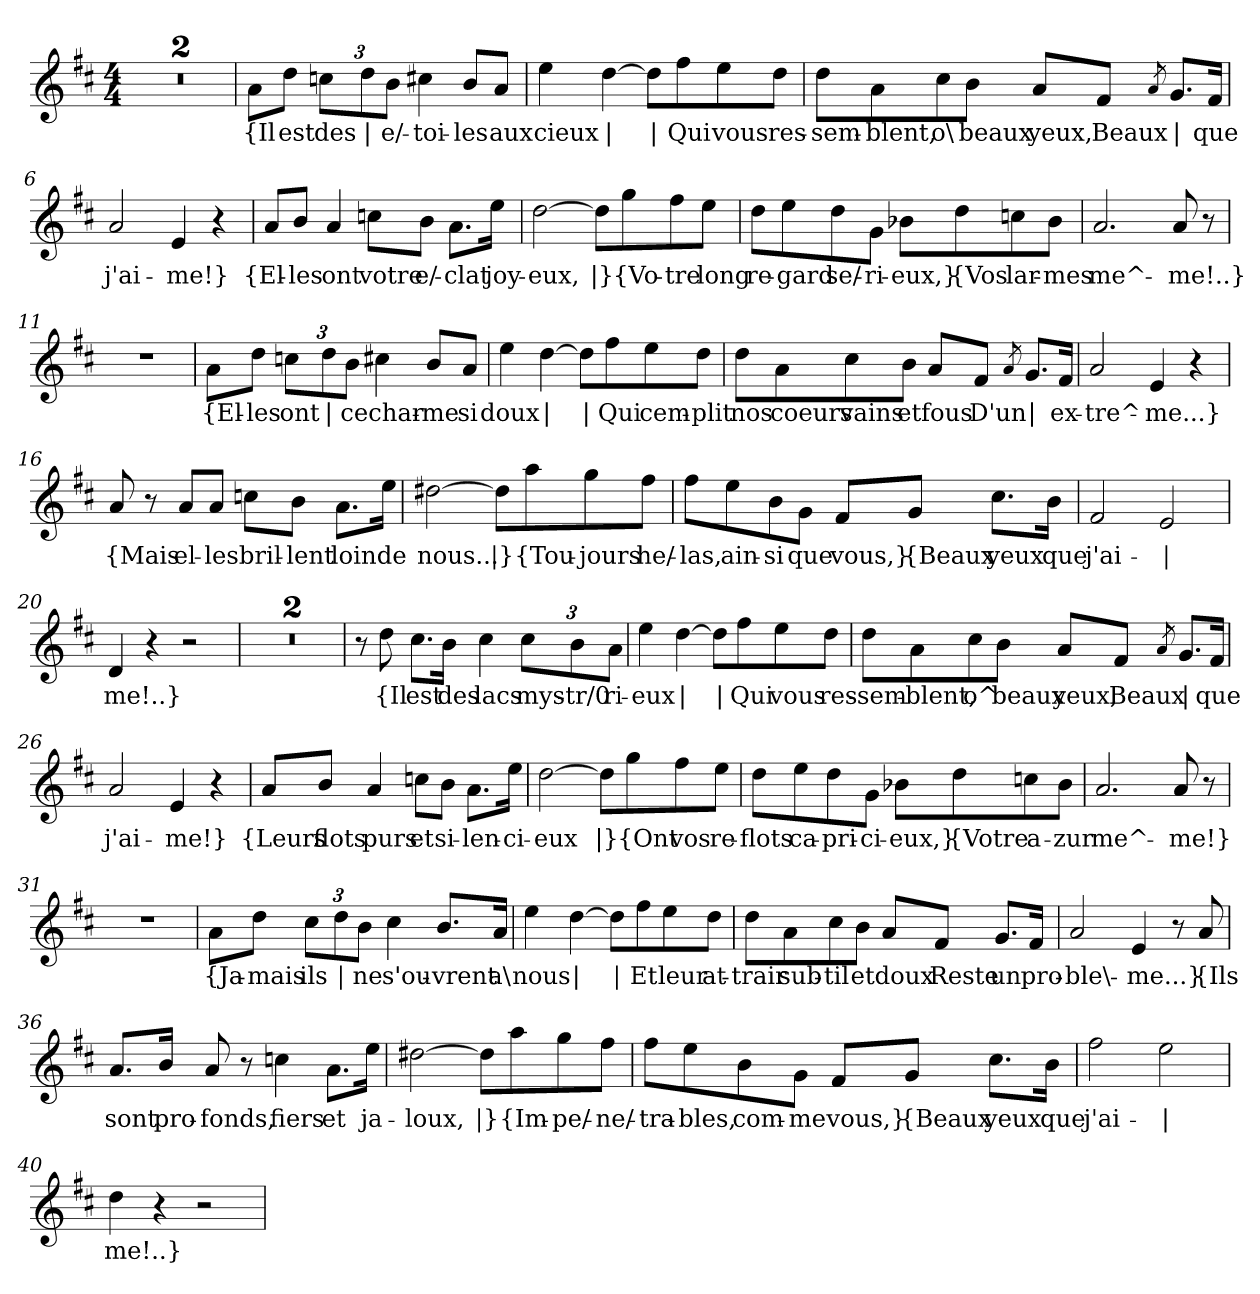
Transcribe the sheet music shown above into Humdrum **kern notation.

**kern	**text
*part1	*part1
*staff1	*staff1
*clefG2	*
*k[f#c#]	*
*M4/4	*
=1	=1
1r	.
=2	=2
1r	.
=3	=3
!	!LO:LY:b
8a\L	{Il
!	!LO:LY:b
8dd\J	est
*Xbrackettup	*
!	!LO:LY:b
12ccn\L	des
!	!LO:LY:b
12dd\	|
!	!LO:LY:b
12b\J	e/-
!	!LO:LY:b
4cc#X\	-toi-
!	!LO:LY:b
8b/L	-les
!	!LO:LY:b
8a/J	aux
=4	=4
!	!LO:LY:b
4ee\	cieux
!	!LO:LY:b
[4dd\	|
!	!LO:LY:b
8dd\L]	|
!	!LO:LY:b
8ff#\	Qui
!	!LO:LY:b
8ee\	vous
!	!LO:LY:b
8dd\J	res-
!!LO:LB:g=z
=5	=5
!	!LO:LY:b
8dd\L	-sem-
!	!LO:LY:b
8a\	-blent,
!	!LO:LY:b
8cc#\	o\
!	!LO:LY:b
8b\J	beaux
!	!LO:LY:b
8a/L	yeux,
!	!LO:LY:b
8f#/J	Beaux
8qa/	.
!	!LO:LY:b
8.g/L	|
!	!LO:LY:b
16f#/Jk	que
=6	=6
!	!LO:LY:b
2a/	j'ai-
!	!LO:LY:b
4e/	-me!}
4r	.
=7	=7
!	!LO:LY:b
8a/L	{El-
!	!LO:LY:b
8b/J	-les
!	!LO:LY:b
4a/	ont
!	!LO:LY:b
8ccn\L	votre
!	!LO:LY:b
8b\J	e/-
!	!LO:LY:b
8.a\L	-clat
!	!LO:LY:b
16ee\Jk	joy-
!!LO:LB:g=z
=8	=8
!	!LO:LY:b
[2dd\	-eux,
!	!LO:LY:b
8dd\L]	|}
!	!LO:LY:b
8gg\	{Vo-
!	!LO:LY:b
8ff#\	-tre
!	!LO:LY:b
8ee\J	long
=9	=9
!	!LO:LY:b
8dd\L	re-
!	!LO:LY:b
8ee\	-gard
!	!LO:LY:b
8dd\	se/-
!	!LO:LY:b
8g\J	-ri-
!	!LO:LY:b
8b-X\L	-eux,}
!	!LO:LY:b
8dd\	{Vos
!	!LO:LY:b
8ccn\	lar-
!	!LO:LY:b
8b-\J	-mes
=10	=10
!	!LO:LY:b
2.a/	-me^-
!	!LO:LY:b
8a/	-me!..}
8r	.
=11	=11
1r	.
!!LO:LB:g=z
=12	=12
!	!LO:LY:b
8a\L	{El-
!	!LO:LY:b
8dd\J	-les
!	!LO:LY:b
12ccn\L	ont
!	!LO:LY:b
12dd\	|
!	!LO:LY:b
12b\J	ce
!	!LO:LY:b
4cc#X\	char-
!	!LO:LY:b
8b/L	-me
!	!LO:LY:b
8a/J	si
=13	=13
!	!LO:LY:b
4ee\	doux
!	!LO:LY:b
[4dd\	|
!	!LO:LY:b
8dd\L]	|
!	!LO:LY:b
8ff#\	Qui
!	!LO:LY:b
8ee\	cem-
!	!LO:LY:b
8dd\J	-plit
=14	=14
!	!LO:LY:b
8dd\L	nos
!	!LO:LY:b
8a\	coeurs
!	!LO:LY:b
8cc#\	vains
!	!LO:LY:b
8b\J	et
!	!LO:LY:b
8a/L	fous
!	!LO:LY:b
8f#/J	D'un
8qa/	.
!	!LO:LY:b
8.g/L	|
!	!LO:LY:b
16f#/Jk	ex-
!!LO:LB:g=z
=15	=15
!	!LO:LY:b
2a/	-tre^-
!	!LO:LY:b
4e/	-me...}
4r	.
=16	=16
!	!LO:LY:b
8a/	{Mais
8r	.
!	!LO:LY:b
8a/L	el-
!	!LO:LY:b
8a/J	-les
!	!LO:LY:b
8ccn\L	bril-
!	!LO:LY:b
8b\J	-lent
!	!LO:LY:b
8.a\L	loin
!	!LO:LY:b
16ee\Jk	de
=17	=17
!	!LO:LY:b
[2dd#X\	nous...
!	!LO:LY:b
8dd#\L]	|}
!	!LO:LY:b
8aa\	{Tou-
!	!LO:LY:b
8gg\	-jours
!	!LO:LY:b
8ff#\J	he/-
!!LO:LB:g=z
=18	=18
!	!LO:LY:b
8ff#\L	-las,
!	!LO:LY:b
8ee\	ain-
!	!LO:LY:b
8b\	-si
!	!LO:LY:b
8g\J	que
!	!LO:LY:b
8f#/L	vous,}
!	!LO:LY:b
8g/J	{Beaux
!	!LO:LY:b
8.cc#\L	yeux
!	!LO:LY:b
16b\Jk	que
=19	=19
!	!LO:LY:b
2f#/	j'ai-
!	!LO:LY:b
2e/	|
=20	=20
!	!LO:LY:b
4d/	-me!..}
4r	.
2r	.
=21	=21
1r	.
=22	=22
1r	.
=23	=23
8r	.
!	!LO:LY:b
8dd\	{Il
!	!LO:LY:b
8.cc#\L	est
!	!LO:LY:b
16b\Jk	des
!	!LO:LY:b
4cc#\	lacs
!	!LO:LY:b
12cc#\L	mys-
!	!LO:LY:b
12b\	-tr/0
!	!LO:LY:b
12a\J	-ri-
!!LO:LB:g=z
=24	=24
!	!LO:LY:b
4ee\	-eux
!	!LO:LY:b
[4dd\	|
!	!LO:LY:b
8dd\L]	|
!	!LO:LY:b
8ff#\	Qui
!	!LO:LY:b
8ee\	vous
!	!LO:LY:b
8dd\J	res-
=25	=25
!	!LO:LY:b
8dd\L	-sem-
!	!LO:LY:b
8a\	-blent,
!	!LO:LY:b
8cc#\	o^
!	!LO:LY:b
8b\J	beaux
!	!LO:LY:b
8a/L	yeux,
!	!LO:LY:b
8f#/J	Beaux
8qa/	.
!	!LO:LY:b
8.g/L	|
!	!LO:LY:b
16f#/Jk	que
=26	=26
!	!LO:LY:b
2a/	j'ai-
!	!LO:LY:b
4e/	-me!}
4r	.
!!LO:LB:g=z
=27	=27
!	!LO:LY:b
8a/L	{Leurs
!	!LO:LY:b
8b/J	flots
!	!LO:LY:b
4a/	purs
!	!LO:LY:b
8ccn\L	et
!	!LO:LY:b
8b\J	si-
!	!LO:LY:b
8.a\L	-len-
!	!LO:LY:b
16ee\Jk	-ci-
=28	=28
!	!LO:LY:b
[2dd\	-eux
!	!LO:LY:b
8dd\L]	|}
!	!LO:LY:b
8gg\	{Ont
!	!LO:LY:b
8ff#\	vos
!	!LO:LY:b
8ee\J	re-
=29	=29
!	!LO:LY:b
8dd\L	-flots
!	!LO:LY:b
8ee\	ca-
!	!LO:LY:b
8dd\	-pri-
!	!LO:LY:b
8g\J	-ci-
!	!LO:LY:b
8b-X\L	-eux,}
!	!LO:LY:b
8dd\	{Votre
!	!LO:LY:b
8ccn\	a-
!	!LO:LY:b
8b-\J	-zur
!!LO:LB:g=z
=30	=30
!	!LO:LY:b
2.a/	me^-
!	!LO:LY:b
8a/	-me!}
8r	.
=31	=31
1r	.
=32	=32
!	!LO:LY:b
8a\L	{Ja-
!	!LO:LY:b
8dd\J	-mais
!	!LO:LY:b
12cc#\L	ils
!	!LO:LY:b
12dd\	|
!	!LO:LY:b
12b\J	-ne
!	!LO:LY:b
4cc#\	s'ou-
!	!LO:LY:b
8.b/L	-vrent
!	!LO:LY:b
16a/Jk	a\
=33	=33
!	!LO:LY:b
4ee\	nous
!	!LO:LY:b
[4dd\	|
!	!LO:LY:b
8dd\L]	|
!	!LO:LY:b
8ff#\	Et
!	!LO:LY:b
8ee\	leur
!	!LO:LY:b
8dd\J	at-
!!LO:LB:g=z
=34	=34
!	!LO:LY:b
8dd\L	-trair
!	!LO:LY:b
8a\	sub-
!	!LO:LY:b
8cc#\	-til
!	!LO:LY:b
8b\J	et
!	!LO:LY:b
8a/L	doux
!	!LO:LY:b
8f#/J	Reste
!	!LO:LY:b
8.g/L	un
!	!LO:LY:b
16f#/Jk	pro-
=35	=35
!	!LO:LY:b
2a/	-ble\-
!	!LO:LY:b
4e/	-me...}
8r	.
!	!LO:LY:b
8a/	{Ils
=36	=36
!	!LO:LY:b
8.a/L	sont
!	!LO:LY:b
16b/Jk	pro-
!	!LO:LY:b
8a/	-fonds,
8r	.
!	!LO:LY:b
4ccn\	fiers
!	!LO:LY:b
8.a\L	et
!	!LO:LY:b
16ee\Jk	ja-
!!LO:PB:g=z
=37	=37
!	!LO:LY:b
[2dd#X\	-loux,
!	!LO:LY:b
8dd#\L]	|}
!	!LO:LY:b
8aa\	{Im-
!	!LO:LY:b
8gg\	-pe/-
!	!LO:LY:b
8ff#\J	-ne/-
=38	=38
!	!LO:LY:b
8ff#\L	-tra-
!	!LO:LY:b
8ee\	-bles,
!	!LO:LY:b
8b\	com-
!	!LO:LY:b
8g\J	-me
!	!LO:LY:b
8f#/L	vous,}
!	!LO:LY:b
8g/J	{Beaux
!	!LO:LY:b
8.cc#\L	yeux
!	!LO:LY:b
16b\Jk	que
=39	=39
!	!LO:LY:b
2ff#\	j'ai-
!	!LO:LY:b
2ee\	|
=40	=40
!	!LO:LY:b
4dd\	-me!..}
4r	.
2r	.
=	=
*-	*-
